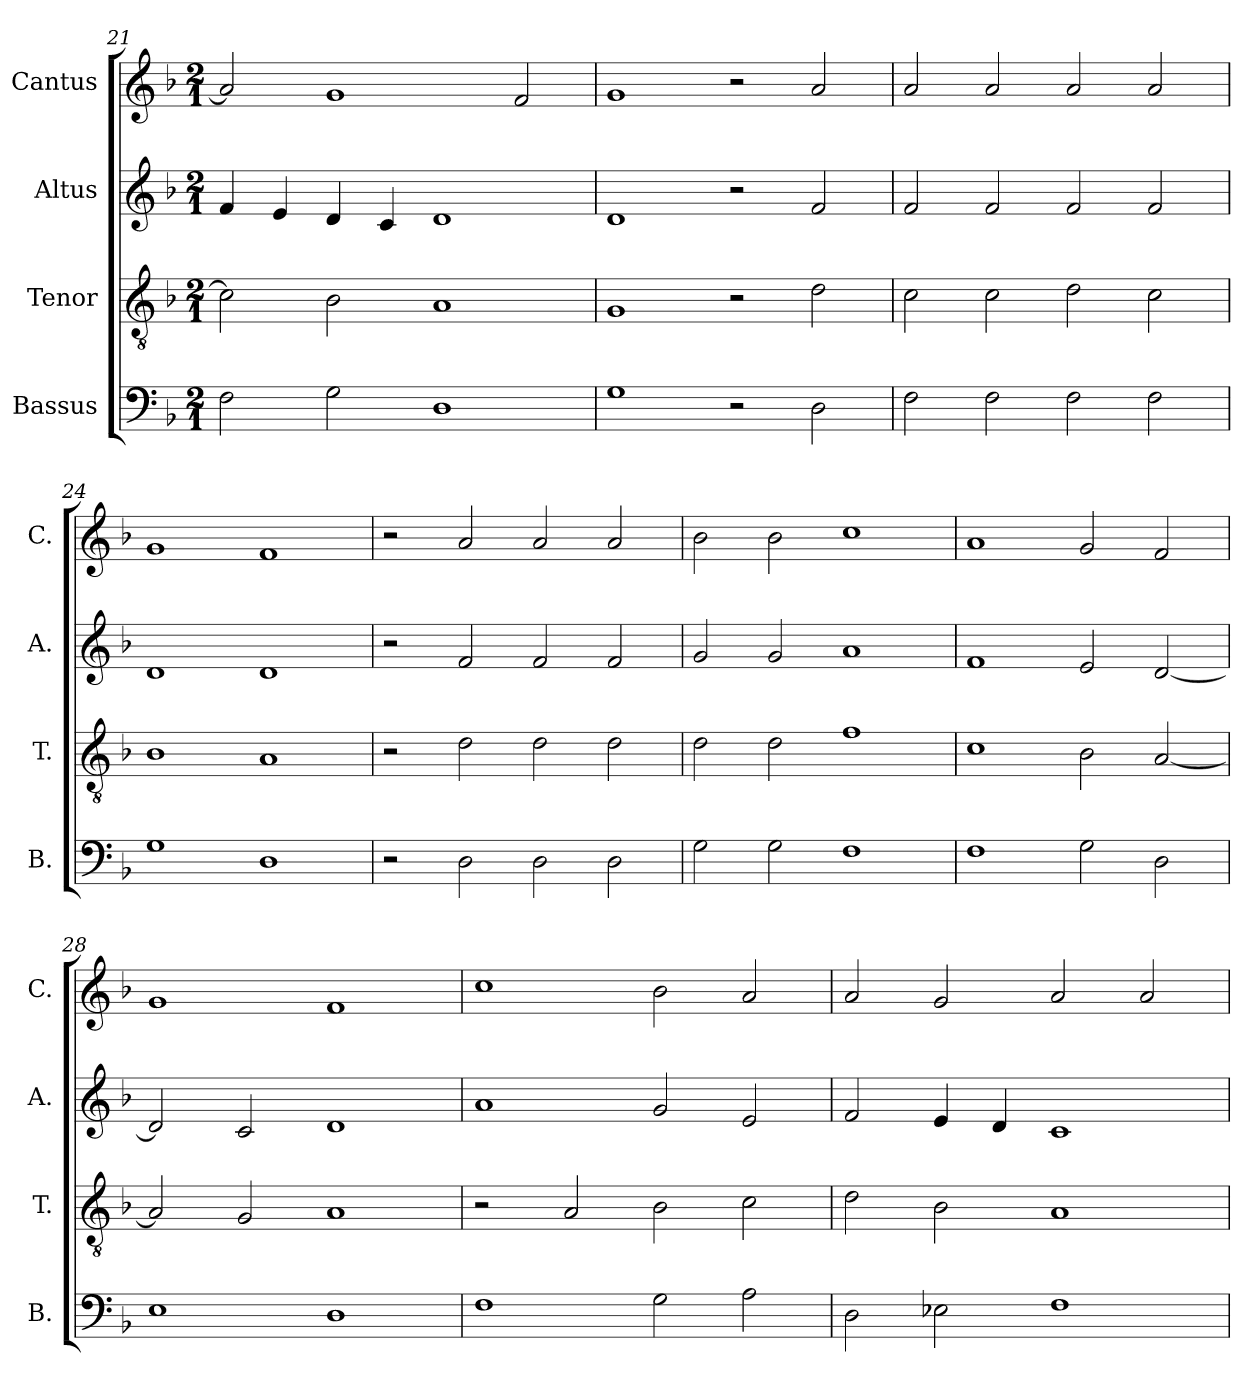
**kern	**kern	**kern	**kern
*part4	*part3	*part2	*part1
*staff4	*staff3	*staff2	*staff1
*I"Bassus	*I"Tenor	*I"Altus	*I"Cantus
*I'B.	*I'T.	*I'A.	*I'C.
*clefF4	*clefGv2	*clefG2	*clefG2
*k[b-]	*k[b-]	*k[b-]	*k[b-]
*M2/1	*M2/1	*M2/1	*M2/1
=21	=21	=21	=21
2F\	2c\]	4f/	2a/]
.	.	4e/	.
2G\	2B-\	4d/	1g
.	.	4c/	.
1D	1A	1d	.
.	.	.	2f/
=22	=22	=22	=22
1G	1G	1d	1g
2r	2r	2r	2r
2D\	2d\	2f/	2a/
=23	=23	=23	=23
2F\	2c\	2f/	2a/
2F\	2c\	2f/	2a/
2F\	2d\	2f/	2a/
2F\	2c\	2f/	2a/
=24	=24	=24	=24
1G	1B-	1d	1g
1D	1A	1d	1f
=25	=25	=25	=25
2r	2r	2r	2r
2D\	2d\	2f/	2a/
2D\	2d\	2f/	2a/
2D\	2d\	2f/	2a/
=26	=26	=26	=26
2G\	2d\	2g/	2b-\
2G\	2d\	2g/	2b-\
1F	1f	1a	1cc
=27	=27	=27	=27
1F	1c	1f	1a
2G\	2B-\	2e/	2g/
2D\	[2A/	[2d/	2f/
!!LO:LB:g=z
=28	=28	=28	=28
1E	2A/]	2d/]	1g
.	2G/	2c/	.
1D	1A	1d	1f
=29	=29	=29	=29
1F	2r	1a	1cc
.	2A/	.	.
2G\	2B-\	2g/	2b-\
2A\	2c\	2e/	2a/
=30	=30	=30	=30
2D\	2d\	2f/	2a/
2E-X\	2B-\	4e/	2g/
.	.	4d/	.
1F	1A	1c	2a/
.	.	.	2a/
=	=	=	=
*-	*-	*-	*-
